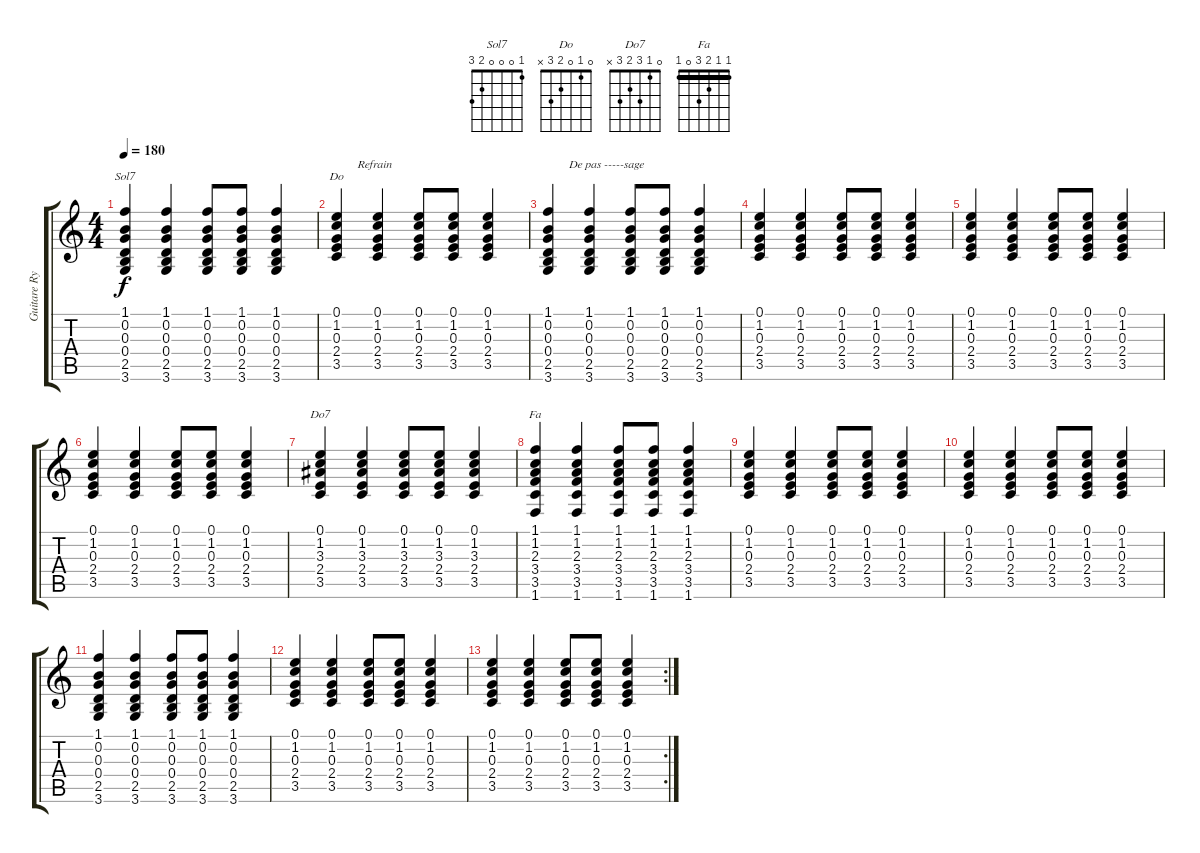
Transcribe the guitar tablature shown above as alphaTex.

\track ("Guitare Rythmique" "Guitare Ry") {instrument acousticguitarnylon}
\staff {score tabs}
\tuning (E4 B3 G3 D3 A2 E2) {hide}
\chord ("Sol7" 1 0 0 0 2 3)
\chord ("Do" 0 1 0 2 3 x)
\chord ("Do7" 0 1 3 2 3 x)
\chord ("Fa" 1 1 2 3 0 1) {barre 1}
\ts (4 4)
\tempo 180
\clef g2
\ks c
(1.1 0.2 0.3 0.4 2.5 3.6).4{ch "Sol7" dy f} (1.1 0.2 0.3 0.4 2.5 3.6).4 (1.1 0.2 0.3 0.4 2.5 3.6).8 (1.1 0.2 0.3 0.4 2.5 3.6).8 (1.1 0.2 0.3 0.4 2.5 3.6).4 |
(0.1 1.2 0.3 2.4 3.5).4{ch "Do" txt "       Refrain"} (0.1 1.2 0.3 2.4 3.5).4 (0.1 1.2 0.3 2.4 3.5).8 (0.1 1.2 0.3 2.4 3.5).8 (0.1 1.2 0.3 2.4 3.5).4 |
(1.1 0.2 0.3 0.4 2.5 3.6).4{txt "       De pas -----sage"} (1.1 0.2 0.3 0.4 2.5 3.6).4 (1.1 0.2 0.3 0.4 2.5 3.6).8 (1.1 0.2 0.3 0.4 2.5 3.6).8 (1.1 0.2 0.3 0.4 2.5 3.6).4 |
(0.1 1.2 0.3 2.4 3.5).4 (0.1 1.2 0.3 2.4 3.5).4 (0.1 1.2 0.3 2.4 3.5).8 (0.1 1.2 0.3 2.4 3.5).8 (0.1 1.2 0.3 2.4 3.5).4 |
(0.1 1.2 0.3 2.4 3.5).4 (0.1 1.2 0.3 2.4 3.5).4 (0.1 1.2 0.3 2.4 3.5).8 (0.1 1.2 0.3 2.4 3.5).8 (0.1 1.2 0.3 2.4 3.5).4 |
(0.1 1.2 0.3 2.4 3.5).4 (0.1 1.2 0.3 2.4 3.5).4 (0.1 1.2 0.3 2.4 3.5).8 (0.1 1.2 0.3 2.4 3.5).8 (0.1 1.2 0.3 2.4 3.5).4 |
(0.1 1.2 3.3 2.4 3.5).4{ch "Do7"} (0.1 1.2 3.3 2.4 3.5).4 (0.1 1.2 3.3 2.4 3.5).8 (0.1 1.2 3.3 2.4 3.5).8 (0.1 1.2 3.3 2.4 3.5).4 |
(1.1 1.2 2.3 3.4 3.5 1.6).4{ch "Fa"} (1.1 1.2 2.3 3.4 3.5 1.6).4 (1.1 1.2 2.3 3.4 3.5 1.6).8 (1.1 1.2 2.3 3.4 3.5 1.6).8 (1.1 1.2 2.3 3.4 3.5 1.6).4 |
(0.1 1.2 0.3 2.4 3.5).4 (0.1 1.2 0.3 2.4 3.5).4 (0.1 1.2 0.3 2.4 3.5).8 (0.1 1.2 0.3 2.4 3.5).8 (0.1 1.2 0.3 2.4 3.5).4 |
(0.1 1.2 0.3 2.4 3.5).4 (0.1 1.2 0.3 2.4 3.5).4 (0.1 1.2 0.3 2.4 3.5).8 (0.1 1.2 0.3 2.4 3.5).8 (0.1 1.2 0.3 2.4 3.5).4 |
(1.1 0.2 0.3 0.4 2.5 3.6).4 (1.1 0.2 0.3 0.4 2.5 3.6).4 (1.1 0.2 0.3 0.4 2.5 3.6).8 (1.1 0.2 0.3 0.4 2.5 3.6).8 (1.1 0.2 0.3 0.4 2.5 3.6).4 |
(0.1 1.2 0.3 2.4 3.5).4 (0.1 1.2 0.3 2.4 3.5).4 (0.1 1.2 0.3 2.4 3.5).8 (0.1 1.2 0.3 2.4 3.5).8 (0.1 1.2 0.3 2.4 3.5).4 |
\rc 2
(0.1 1.2 0.3 2.4 3.5).4 (0.1 1.2 0.3 2.4 3.5).4 (0.1 1.2 0.3 2.4 3.5).8 (0.1 1.2 0.3 2.4 3.5).8 (0.1 1.2 0.3 2.4 3.5).4
